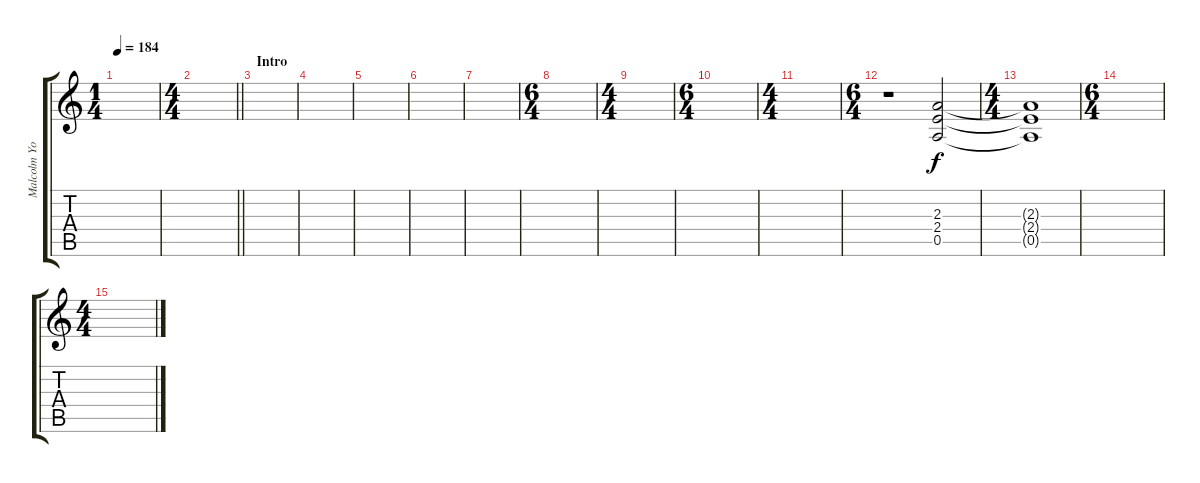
\track ("Malcolm Young" "Malcolm Yo") {instrument overdrivenguitar}
\staff {score tabs}
\tuning (E4 B3 G3 D3 A2 E2) {hide}
\ts (1 4)
\tempo 184
\tempo 134
\tempo 184
\clef g2
\ks c
|
\ts (4 4)
\barLineRight lightlight
|
\section ("" "Intro")
|
|
|
|
|
\ts (6 4)
|
\ts (4 4)
|
\ts (6 4)
|
\ts (4 4)
|
\ts (6 4)
r.1 (2.3 2.4 0.5).2 |
\ts (4 4)
(2.3{t} 2.4{t} 0.5{t}).1 |
\ts (6 4)
|
\ts (4 4)
